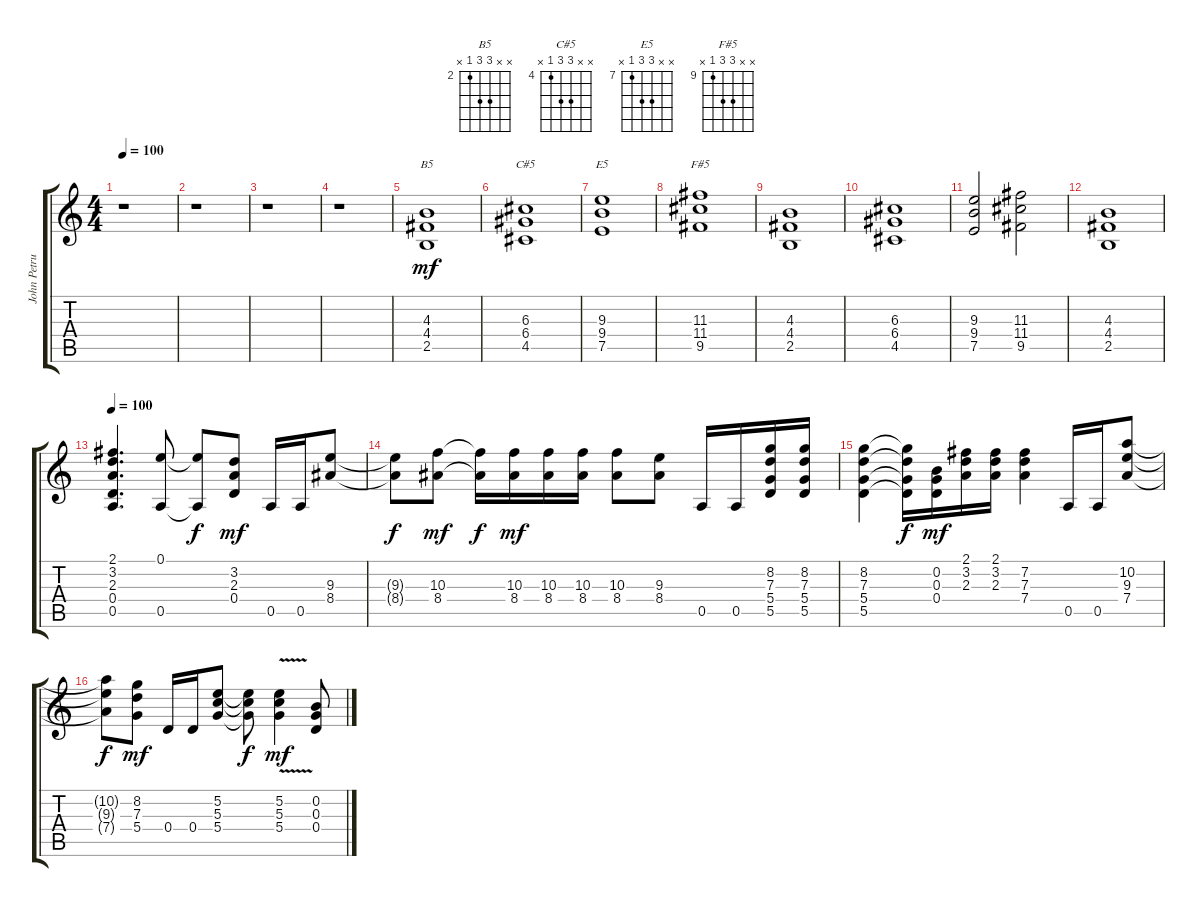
\track ("John Petrucci (Guitar 2)" "John Petru") {instrument distortionguitar}
\staff {score tabs}
\tuning (E4 B3 G3 D3 A2 E2) {hide}
\chord ("B5" x x 4 4 2 x) {firstfret 2}
\chord ("C#5" x x 6 6 4 x) {firstfret 4}
\chord ("E5" x x 9 9 7 x) {firstfret 7}
\chord ("F#5" x x 11 11 9 x) {firstfret 9}
\ts (4 4)
\tempo 100
\clef g2
\ks c
r.1{dy ff} |
r.1 |
r.1 |
r.1 |
(4.3 4.4 2.5).1{ch "B5" dy mf} |
(6.3 6.4 4.5).1{ch "C#5"} |
(9.3 9.4 7.5).1{ch "E5"} |
(11.3 11.4 9.5).1{ch "F#5"} |
(4.3 4.4 2.5).1 |
(6.3 6.4 4.5).1 |
(9.3 9.4 7.5).2 (11.3 11.4 9.5).2 |
(4.3 4.4 2.5).1 |
\tempo 100
(2.1 3.2 2.3 0.4 0.5).4{d volume 16 instrument overdrivenguitar} (0.1 0.5).8 (0.1{t} 0.5{t}).8{dy f} (3.2 2.3 0.4).8{dy mf} 0.5.16 0.5.16 (9.3 8.4).8 |
(9.3{t} 8.4{t}).8{dy f} (10.3 8.4).8{dy mf} (10.3{t} 8.4{t}).16{dy f} (10.3 8.4).16{dy mf} (10.3 8.4).16 (10.3 8.4).16 (10.3 8.4).8 (9.3 8.4).8 0.5.16 0.5.16 (8.2 7.3 5.4 5.5).16 (8.2 7.3 5.4 5.5).16 |
(8.2 7.3 5.4 5.5).4 (8.2{t} 7.3{t} 5.4{t} 5.5{t}).16{dy f} (0.2 0.3 0.4).16{dy mf} (2.1 3.2 2.3).16 (2.1 3.2 2.3).16 (7.2 7.3 7.4).4 0.5.16 0.5.16 (10.2 9.3 7.4).8 |
(10.2{t} 9.3{t} 7.4{t}).8{dy f} (8.2 7.3 5.4).8{dy mf} 0.4.16 0.4.16 (5.2 5.3 5.4).8 (5.2{t} 5.3{t} 5.4{t}).8{dy f} (5.2{v} 5.3{v} 5.4{v}).4{dy mf} (0.2 0.3 0.4).8
